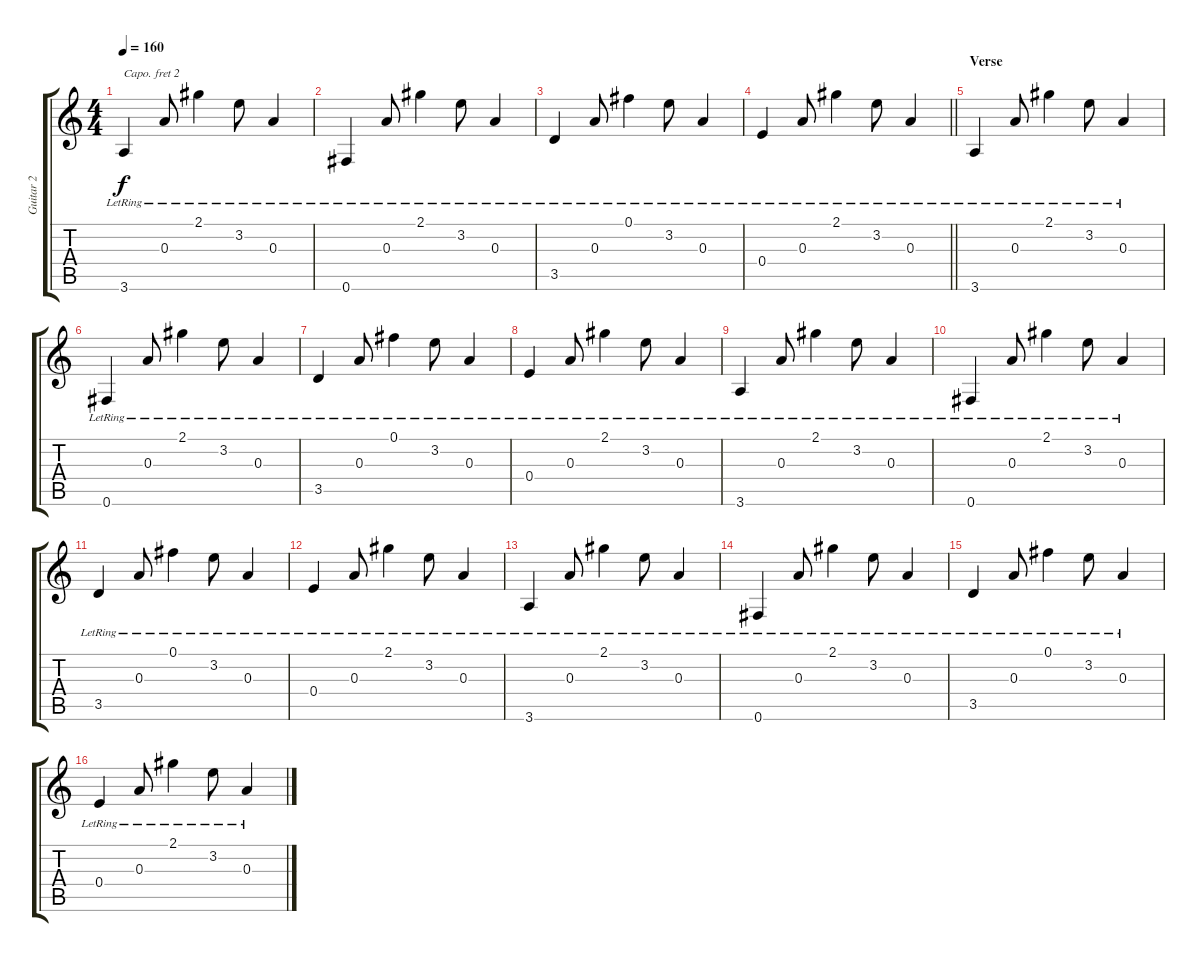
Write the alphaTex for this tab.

\track ("Guitar 2" "Guitar 2") {instrument acousticguitarsteel}
\staff {score tabs}
\capo 2
\tuning (E4 B3 G3 D3 A2 E2) {hide}
\ts (4 4)
\tempo 160
\clef g2
\ks c
3.6{lr}.4{dy f} 0.3{lr}.8 2.1{lr}.4 3.2{lr}.8 0.3{lr}.4 |
0.6{lr}.4 0.3{lr}.8 2.1{lr}.4 3.2{lr}.8 0.3{lr}.4 |
3.5{lr}.4 0.3{lr}.8 0.1{lr}.4 3.2{lr}.8 0.3{lr}.4 |
\barLineRight lightlight
0.4{lr}.4 0.3{lr}.8 2.1{lr}.4 3.2{lr}.8 0.3{lr}.4 |
\section ("" "Verse")
3.6{lr}.4 0.3{lr}.8 2.1{lr}.4 3.2{lr}.8 0.3{lr}.4 |
0.6{lr}.4 0.3{lr}.8 2.1{lr}.4 3.2{lr}.8 0.3{lr}.4 |
3.5{lr}.4 0.3{lr}.8 0.1{lr}.4 3.2{lr}.8 0.3{lr}.4 |
0.4{lr}.4 0.3{lr}.8 2.1{lr}.4 3.2{lr}.8 0.3{lr}.4 |
3.6{lr}.4 0.3{lr}.8 2.1{lr}.4 3.2{lr}.8 0.3{lr}.4 |
0.6{lr}.4 0.3{lr}.8 2.1{lr}.4 3.2{lr}.8 0.3{lr}.4 |
3.5{lr}.4 0.3{lr}.8 0.1{lr}.4 3.2{lr}.8 0.3{lr}.4 |
0.4{lr}.4 0.3{lr}.8 2.1{lr}.4 3.2{lr}.8 0.3{lr}.4 |
3.6{lr}.4 0.3{lr}.8 2.1{lr}.4 3.2{lr}.8 0.3{lr}.4 |
0.6{lr}.4 0.3{lr}.8 2.1{lr}.4 3.2{lr}.8 0.3{lr}.4 |
3.5{lr}.4 0.3{lr}.8 0.1{lr}.4 3.2{lr}.8 0.3{lr}.4 |
0.4{lr}.4 0.3{lr}.8 2.1{lr}.4 3.2{lr}.8 0.3{lr}.4
